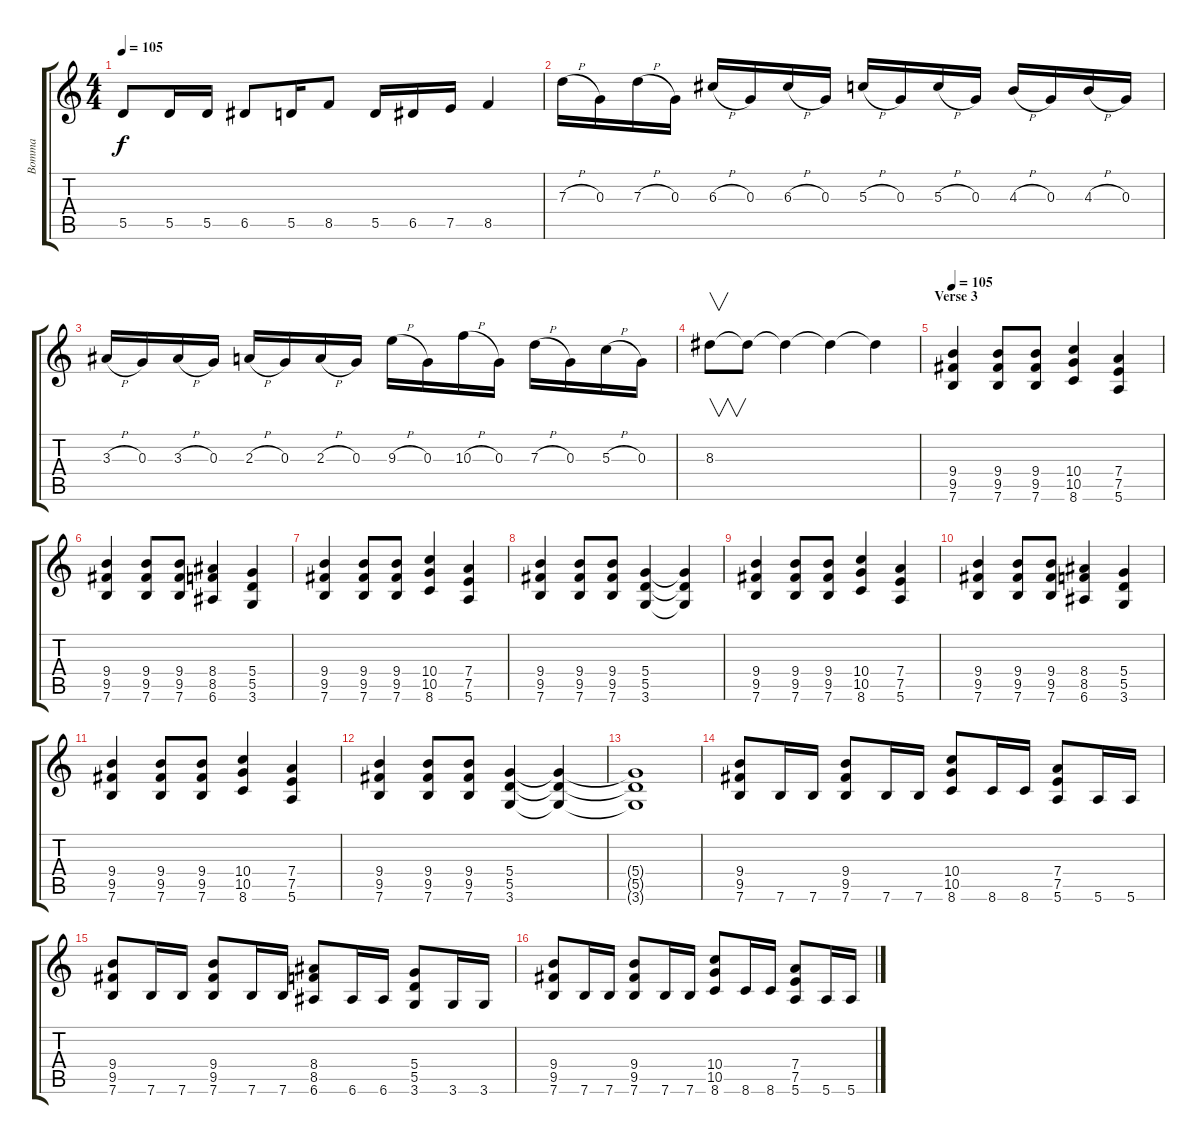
\track ("Bomma" "Bomma") {instrument acousticguitarsteel}
\staff {score tabs}
\tuning (E4 B3 G3 D3 A2 E2) {hide}
\ts (4 4)
\tempo 105
\clef g2
\ks c
5.5.8{dy f} 5.5.16 5.5.16 6.5.8 5.5.16 8.5.8 5.5.16 6.5.16 7.5.16 8.5.4 |
7.3{h}.16 0.3.16 7.3{h}.16 0.3.16 6.3{h}.16 0.3.16 6.3{h}.16 0.3.16 5.3{h}.16 0.3.16 5.3{h}.16 0.3.16 4.3{h}.16 0.3.16 4.3{h}.16 0.3.16 |
3.3{h}.16 0.3.16 3.3{h}.16 0.3.16 2.3{h}.16 0.3.16 2.3{h}.16 0.3.16 9.3{h}.16 0.3.16 10.3{h}.16 0.3.16 7.3{h}.16 0.3.16 5.3{h}.16 0.3.16 |
8.3.8{v} 8.3{t}.8 8.3{t}.4 8.3{t}.4 8.3{t}.4 |
\section ("" "Verse 3")
\tempo 105
(9.4 9.5 7.6).4 (9.4 9.5 7.6).8 (9.4 9.5 7.6).8 (10.4 10.5 8.6).4 (7.4 7.5 5.6).4 |
(9.4 9.5 7.6).4 (9.4 9.5 7.6).8 (9.4 9.5 7.6).8 (8.4 8.5 6.6).4 (5.4 5.5 3.6).4 |
(9.4 9.5 7.6).4 (9.4 9.5 7.6).8 (9.4 9.5 7.6).8 (10.4 10.5 8.6).4 (7.4 7.5 5.6).4 |
(9.4 9.5 7.6).4 (9.4 9.5 7.6).8 (9.4 9.5 7.6).8 (5.4 5.5 3.6).4 (5.4{t} 5.5{t} 3.6{t}).4 |
(9.4 9.5 7.6).4 (9.4 9.5 7.6).8 (9.4 9.5 7.6).8 (10.4 10.5 8.6).4 (7.4 7.5 5.6).4 |
(9.4 9.5 7.6).4 (9.4 9.5 7.6).8 (9.4 9.5 7.6).8 (8.4 8.5 6.6).4 (5.4 5.5 3.6).4 |
(9.4 9.5 7.6).4 (9.4 9.5 7.6).8 (9.4 9.5 7.6).8 (10.4 10.5 8.6).4 (7.4 7.5 5.6).4 |
(9.4 9.5 7.6).4 (9.4 9.5 7.6).8 (9.4 9.5 7.6).8 (5.4 5.5 3.6).4 (5.4{t} 5.5{t} 3.6{t}).4 |
(5.4{t} 5.5{t} 3.6{t}).1 |
(9.4 9.5 7.6).8 7.6.16 7.6.16 (9.4 9.5 7.6).8 7.6.16 7.6.16 (10.4 10.5 8.6).8 8.6.16 8.6.16 (7.4 7.5 5.6).8 5.6.16 5.6.16 |
(9.4 9.5 7.6).8 7.6.16 7.6.16 (9.4 9.5 7.6).8 7.6.16 7.6.16 (8.4 8.5 6.6).8 6.6.16 6.6.16 (5.4 5.5 3.6).8 3.6.16 3.6.16 |
(9.4 9.5 7.6).8 7.6.16 7.6.16 (9.4 9.5 7.6).8 7.6.16 7.6.16 (10.4 10.5 8.6).8 8.6.16 8.6.16 (7.4 7.5 5.6).8 5.6.16 5.6.16
